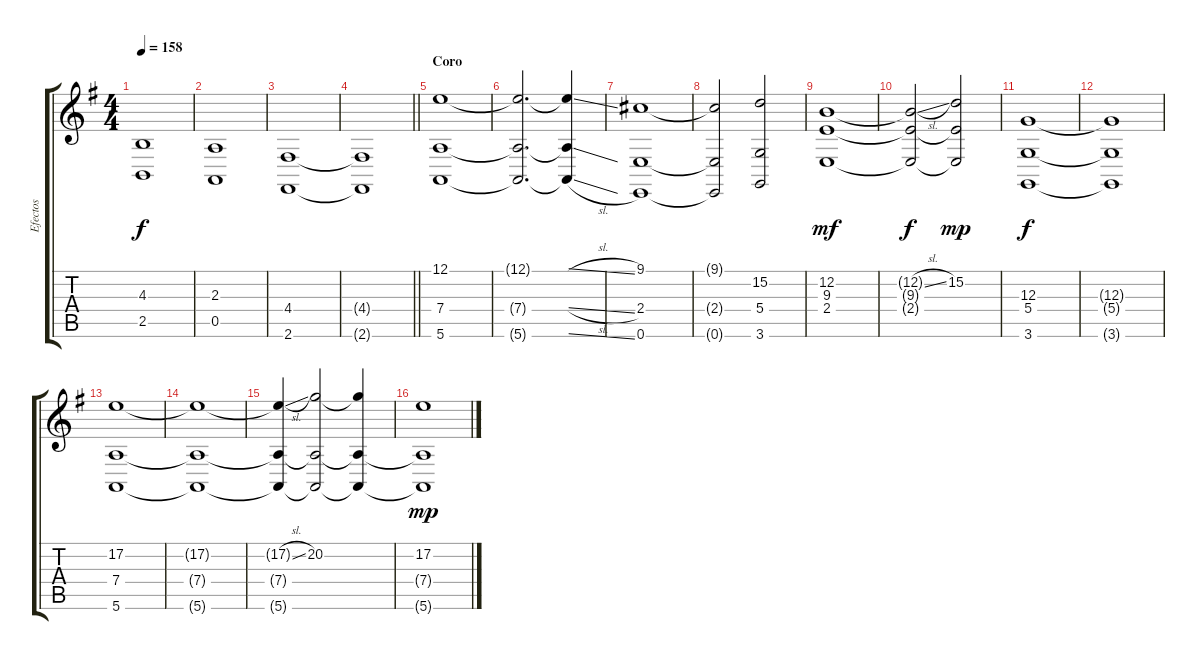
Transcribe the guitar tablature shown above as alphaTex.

\track ("Efectos" "Efectos") {instrument pad7halo}
\staff {score tabs}
\tuning (E4 B3 G3 D3 A2 E2) {hide}
\ts (4 4)
\tempo 158
\clef g2
\ks g
(4.3 2.5).1{dy f} |
(2.3 0.5).1 |
(4.4 2.6).1 |
\barLineRight lightlight
(4.4{t} 2.6{t}).1 |
\section ("" "Coro")
(12.1 7.4 5.6).1{volume 10} |
(12.1{t} 7.4{t} 5.6{t}).2{d} (12.1{sl t} 7.4{sl t} 5.6{sl t}).4 |
(9.1 2.4 0.6).1 |
(9.1{t} 2.4{t} 0.6{t}).2 (15.2 5.4 3.6).2 |
(12.2 9.3 2.4).1{dy mf} |
(12.2{sl t} 9.3{t} 2.4{t}).2{dy f} (15.2 9.3{t} 2.4{t}).2{dy mp} |
(12.3 5.4 3.6).1{dy f} |
(12.3{t} 5.4{t} 3.6{t}).1 |
(17.2 7.4 5.6).1 |
(17.2{t} 7.4{t} 5.6{t}).1 |
(17.2{sl t} 7.4{t} 5.6{t}).4 (20.2 7.4{t} 5.6{t}).2 (20.2{t} 7.4{t} 5.6{t}).4 |
(17.2 7.4{t} 5.6{t}).1{dy mp}
